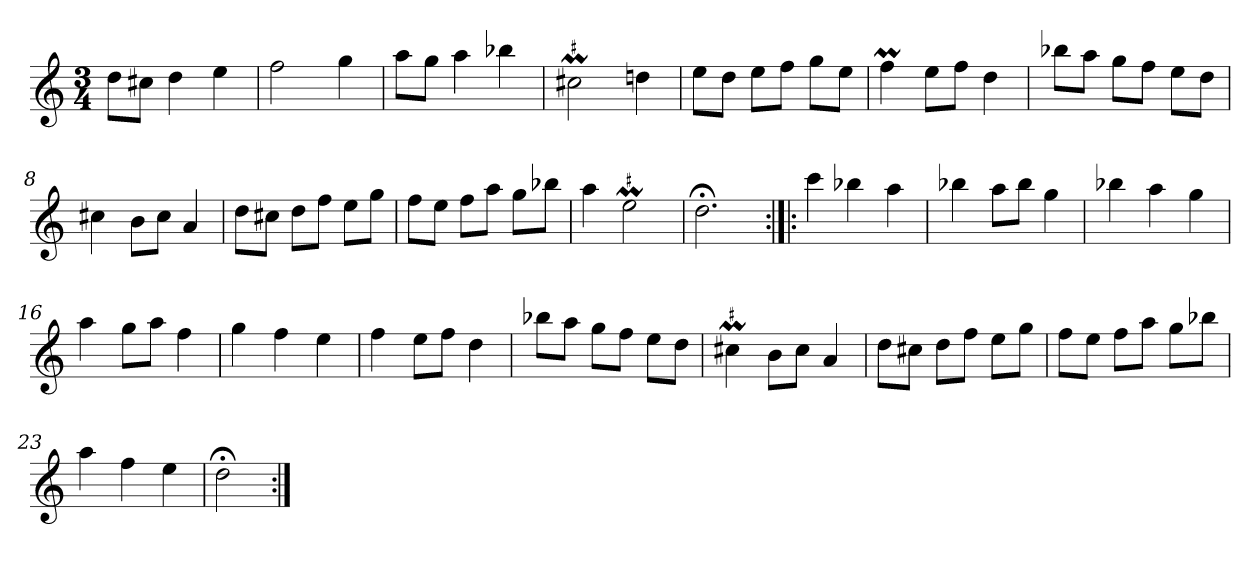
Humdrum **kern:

**kern
*part1
*staff1
*clefG2
*k[]
*D:dor
*M3/4
*MM120
=1
8dd\L
8cc#X\J
4dd
4ee
=2
2ff
4gg
=3
8aa\L
8gg\J
4aa
4bb-X
=4
!LO:MOR:acc=#
2cc#XM
4ddn
=5
8ee\L
8dd\J
8ee\L
8ff\J
8gg\L
8ee\J
=6
4ffM
8ee\L
8ff\J
4dd
=7
8bb-X\L
8aa\J
8gg\L
8ff\J
8ee\L
8dd\J
=8
4cc#X
8b\L
8cc#\J
4a
=9
8dd\L
8cc#X\J
8dd\L
8ff\J
8ee\L
8gg\J
=10
8ff\L
8ee\J
8ff\L
8aa\J
8gg\L
8bb-X\J
=11
4aa
!LO:MOR:acc=#
2eeM
=12
2.dd;<
=13:|!|:
4ccc
4bb-X
4aa
=14
4bb-X
8aa\L
8bb-\J
4gg
=15
4bb-X
4aa
4gg
=16
4aa
8gg\L
8aa\J
4ff
=17
4gg
4ff
4ee
=18
4ff
8ee\L
8ff\J
4dd
=19
8bb-X\L
8aa\J
8gg\L
8ff\J
8ee\L
8dd\J
=20
!LO:MOR:acc=#
4cc#XM
8b\L
8cc#\J
4a
=21
8dd\L
8cc#X\J
8dd\L
8ff\J
8ee\L
8gg\J
=22
8ff\L
8ee\J
8ff\L
8aa\J
8gg\L
8bb-X\J
=23
4aa
4ff
4ee
=24
2dd;<
=:|!
*-
